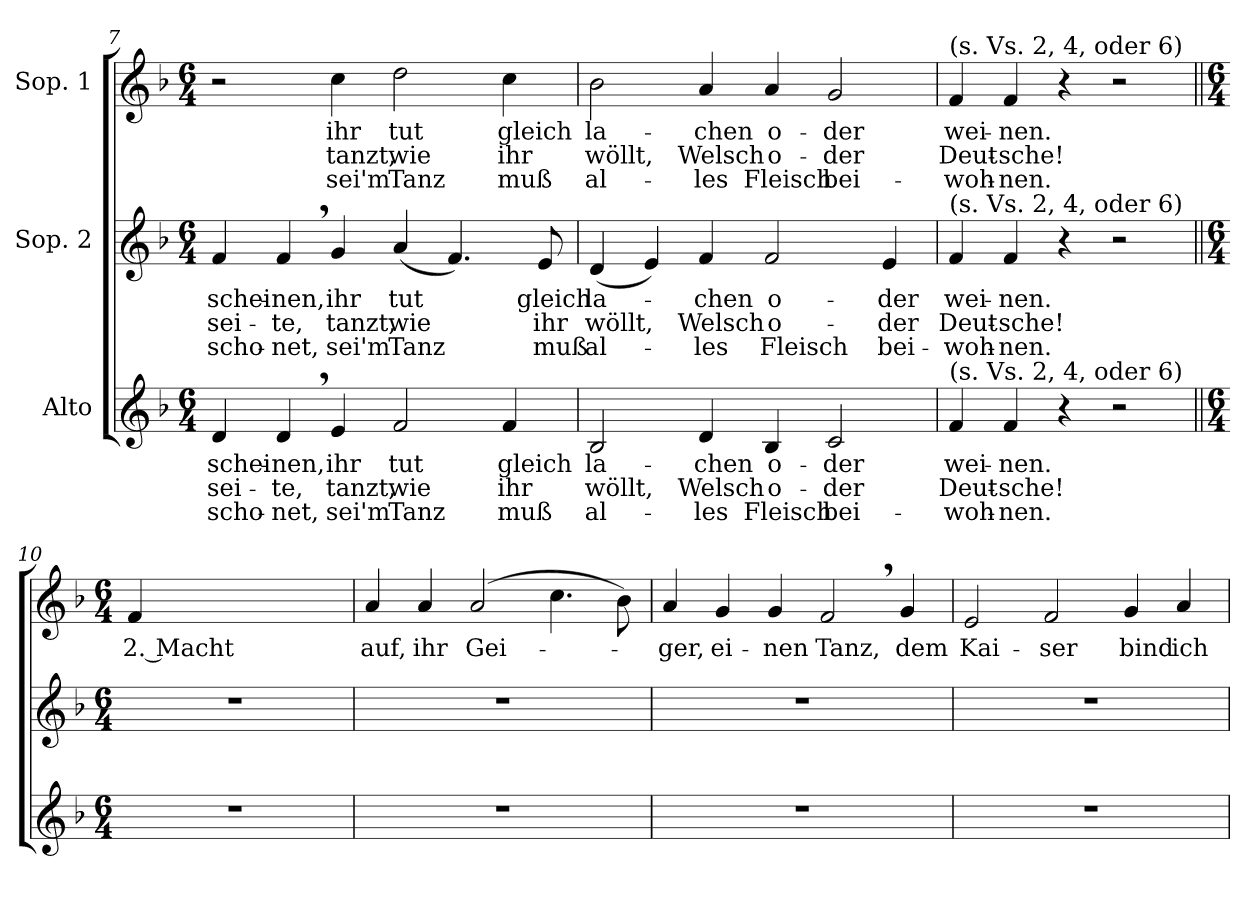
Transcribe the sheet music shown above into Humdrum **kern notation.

**kern	**text	**text	**text	**kern	**text	**text	**text	**kern	**text	**text	**text
*part3	*part3	*part3	*part3	*part2	*part2	*part2	*part2	*part1	*part1	*part1	*part1
*staff3	*staff3	*staff3	*staff3	*staff2	*staff2	*staff2	*staff2	*staff1	*staff1	*staff1	*staff1
*I"Alto	*	*	*	*I"Sop. 2	*	*	*	*I"Sop. 1	*	*	*
*clefG2	*	*	*	*clefG2	*	*	*	*clefG2	*	*	*
*k[b-]	*	*	*	*k[b-]	*	*	*	*k[b-]	*	*	*
*F:	*	*	*	*F:	*	*	*	*F:	*	*	*
*M6/4	*	*	*	*M6/4	*	*	*	*M6/4	*	*	*
=7	=7	=7	=7	=7	=7	=7	=7	=7	=7	=7	=7
!	!LO:LY:b	!LO:LY:b	!LO:LY:b	!	!	!	!	!	!	!	!
!	!	!	!	!	!LO:LY:b	!LO:LY:b	!LO:LY:b	!	!	!	!
4d/	-schei-	-sei-	-scho-	4f/	-schei-	-sei-	-scho-	2r	.	.	.
!	!LO:LY:b	!LO:LY:b	!LO:LY:b	!	!	!	!	!	!	!	!
!	!	!	!	!	!LO:LY:b	!LO:LY:b	!LO:LY:b	!	!	!	!
4d,>/	-nen,	-te,	-net,	4f,>/	-nen,	-te,	-net,	.	.	.	.
!	!LO:LY:b	!LO:LY:b	!LO:LY:b	!	!	!	!	!	!	!	!
!	!	!	!	!	!LO:LY:b	!LO:LY:b	!LO:LY:b	!	!	!	!
!	!	!	!	!	!	!	!	!	!LO:LY:b	!LO:LY:b	!LO:LY:b
4e/	ihr	tanzt,	sei'm	4g/	ihr	tanzt,	sei'm	4cc\	ihr	tanzt,	sei'm
!	!LO:LY:b	!LO:LY:b	!LO:LY:b	!	!	!	!	!	!	!	!
!	!	!	!	!	!LO:LY:b	!LO:LY:b	!LO:LY:b	!	!	!	!
!	!	!	!	!	!	!	!	!	!LO:LY:b	!LO:LY:b	!LO:LY:b
2f/	tut	wie	Tanz	(<4a/	tut	wie	Tanz	2dd\	tut	wie	Tanz
.	.	.	.	4.f/)	.	.	.	.	.	.	.
!	!LO:LY:b	!LO:LY:b	!LO:LY:b	!	!	!	!	!	!	!	!
!	!	!	!	!	!	!	!	!	!LO:LY:b	!LO:LY:b	!LO:LY:b
4f/	gleich	ihr	muß	.	.	.	.	4cc\	gleich	ihr	muß
!	!	!	!	!	!LO:LY:b	!LO:LY:b	!LO:LY:b	!	!	!	!
.	.	.	.	8e/	gleich	ihr	muß	.	.	.	.
=8	=8	=8	=8	=8	=8	=8	=8	=8	=8	=8	=8
!	!LO:LY:b	!LO:LY:b	!LO:LY:b	!	!	!	!	!	!	!	!
!	!	!	!	!	!LO:LY:b	!LO:LY:b	!LO:LY:b	!	!	!	!
!	!	!	!	!	!	!	!	!	!LO:LY:b	!LO:LY:b	!LO:LY:b
2B-/	la-	wöllt,	al-	(<4d/	la-	wöllt,	al-	2b-\	la-	wöllt,	al-
.	.	.	.	4e/)	.	.	.	.	.	.	.
!	!LO:LY:b	!LO:LY:b	!LO:LY:b	!	!	!	!	!	!	!	!
!	!	!	!	!	!LO:LY:b	!LO:LY:b	!LO:LY:b	!	!	!	!
!	!	!	!	!	!	!	!	!	!LO:LY:b	!LO:LY:b	!LO:LY:b
4d/	-chen	Welsch	-les	4f/	-chen	Welsch	-les	4a/	-chen	Welsch	-les
!	!LO:LY:b	!LO:LY:b	!LO:LY:b	!	!	!	!	!	!	!	!
!	!	!	!	!	!LO:LY:b	!LO:LY:b	!LO:LY:b	!	!	!	!
!	!	!	!	!	!	!	!	!	!LO:LY:b	!LO:LY:b	!LO:LY:b
4B-/	o-	o-	Fleisch	2f/	o-	o-	Fleisch	4a/	o-	o-	Fleisch
!	!LO:LY:b	!LO:LY:b	!LO:LY:b	!	!	!	!	!	!	!	!
!	!	!	!	!	!	!	!	!	!LO:LY:b	!LO:LY:b	!LO:LY:b
2c/	-der	-der	bei-	.	.	.	.	2g/	-der	-der	bei-
!	!	!	!	!	!LO:LY:b	!LO:LY:b	!LO:LY:b	!	!	!	!
.	.	.	.	4e/	-der	-der	bei-	.	.	.	.
=9	=9	=9	=9	=9	=9	=9	=9	=9	=9	=9	=9
!	!LO:LY:b	!LO:LY:b	!LO:LY:b	!	!	!	!	!	!	!	!
!	!	!	!	!	!LO:LY:b	!LO:LY:b	!LO:LY:b	!	!	!	!
!	!	!	!	!	!	!	!	!LO:TX:a:t=(s. Vs. 2, 4, oder 6)	!	!	!
!	!	!	!	!LO:TX:a:t=(s. Vs. 2, 4, oder 6)	!	!	!	!	!	!	!
!LO:TX:a:t=(s. Vs. 2, 4, oder 6)	!	!	!	!	!	!	!	!	!	!	!
!	!	!	!	!	!	!	!	!	!LO:LY:b	!LO:LY:b	!LO:LY:b
4f/	wei-	Deut-	-woh-	4f/	wei-	Deut-	-woh-	4f/	wei-	Deut-	-woh-
!	!LO:LY:b	!LO:LY:b	!LO:LY:b	!	!	!	!	!	!	!	!
!	!	!	!	!	!LO:LY:b	!LO:LY:b	!LO:LY:b	!	!	!	!
!	!	!	!	!	!	!	!	!	!LO:LY:b	!LO:LY:b	!LO:LY:b
4f/	-nen.	-sche!	-nen.	4f/	-nen.	-sche!	-nen.	4f/	-nen.	-sche!	-nen.
4r	.	.	.	4r	.	.	.	4r	.	.	.
2r	.	.	.	2r	.	.	.	2r	.	.	.
!!LO:LB:g=z
=10||	=10||	=10||	=10||	=10||	=10||	=10||	=10||	=10||	=10||	=10||	=10||
*M6/4	*	*	*	*M6/4	*	*	*	*M6/4	*	*	*
!	!	!	!	!	!	!	!	!	!LO:LY:b	!	!
1.r	.	.	.	1.r	.	.	.	4f/	2. Macht	.	.
.	.	.	.	.	.	.	.	1ryy	.	.	.
.	.	.	.	.	.	.	.	4ryy	.	.	.
=11	=11	=11	=11	=11	=11	=11	=11	=11	=11	=11	=11
!	!	!	!	!	!	!	!	!	!LO:LY:b	!	!
1.r	.	.	.	1.r	.	.	.	4a/	auf,	.	.
!	!	!	!	!	!	!	!	!	!LO:LY:b	!	!
.	.	.	.	.	.	.	.	4a/	ihr	.	.
!	!	!	!	!	!	!	!	!	!LO:LY:b	!	!
.	.	.	.	.	.	.	.	(2a/	Gei-	.	.
.	.	.	.	.	.	.	.	4.cc\	.	.	.
.	.	.	.	.	.	.	.	8b-\)	.	.	.
=12	=12	=12	=12	=12	=12	=12	=12	=12	=12	=12	=12
!	!	!	!	!	!	!	!	!	!LO:LY:b	!	!
1.r	.	.	.	1.r	.	.	.	4a/	-ger,	.	.
!	!	!	!	!	!	!	!	!	!LO:LY:b	!	!
.	.	.	.	.	.	.	.	4g/	ei-	.	.
!	!	!	!	!	!	!	!	!	!LO:LY:b	!	!
.	.	.	.	.	.	.	.	4g/	-nen	.	.
!	!	!	!	!	!	!	!	!	!LO:LY:b	!	!
.	.	.	.	.	.	.	.	2f,>/	Tanz,	.	.
!	!	!	!	!	!	!	!	!	!LO:LY:b	!	!
.	.	.	.	.	.	.	.	4g/	dem	.	.
=13	=13	=13	=13	=13	=13	=13	=13	=13	=13	=13	=13
!	!	!	!	!	!	!	!	!	!LO:LY:b	!	!
1.r	.	.	.	1.r	.	.	.	2e/	Kai-	.	.
!	!	!	!	!	!	!	!	!	!LO:LY:b	!	!
.	.	.	.	.	.	.	.	2f/	-ser	.	.
!	!	!	!	!	!	!	!	!	!LO:LY:b	!	!
.	.	.	.	.	.	.	.	4g/	bind	.	.
!	!	!	!	!	!	!	!	!	!LO:LY:b	!	!
.	.	.	.	.	.	.	.	4a/	ich	.	.
=	=	=	=	=	=	=	=	=	=	=	=
*-	*-	*-	*-	*-	*-	*-	*-	*-	*-	*-	*-
